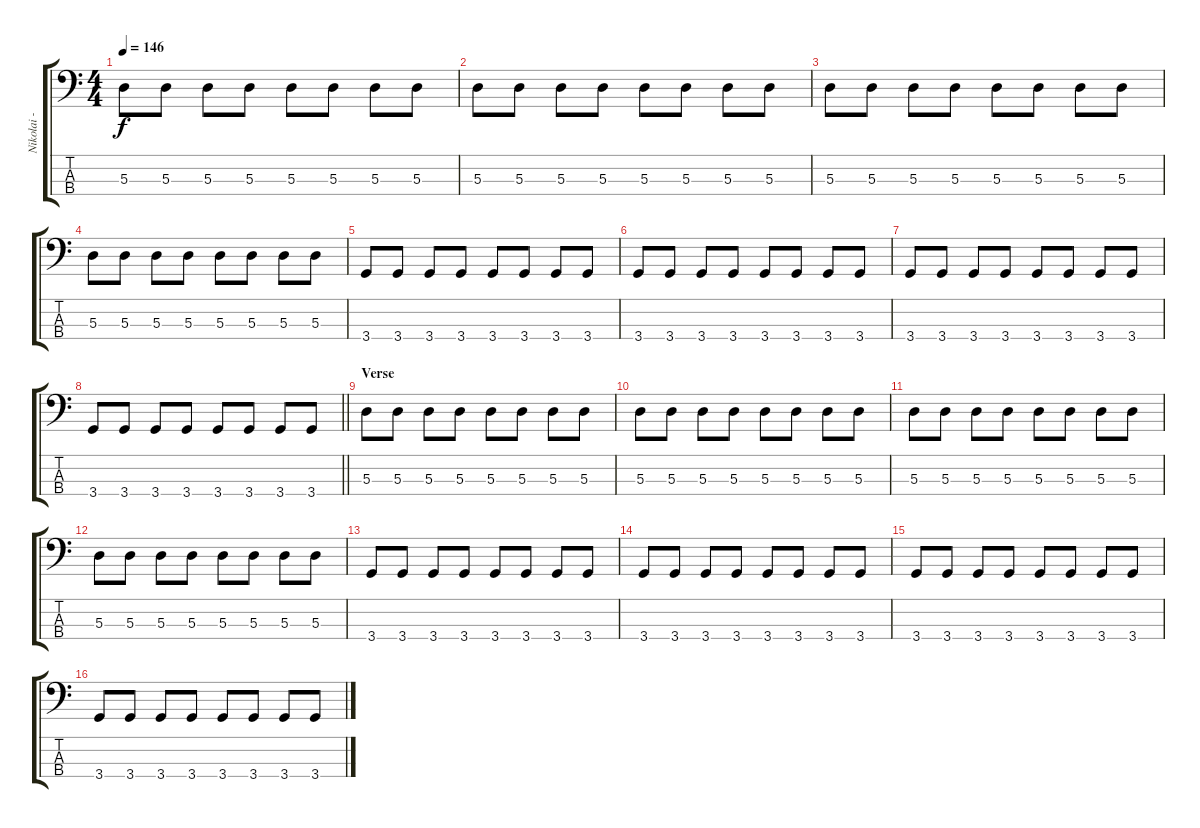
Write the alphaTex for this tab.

\track ("Nikolai - Bass RSE" "Nikolai - ") {instrument electricbasspick}
\staff {score tabs}
\tuning (G2 D2 A1 E1) {hide}
\ts (4 4)
\tempo 146
\clef f4
\ks c
5.3.8{dy f} 5.3.8 5.3.8 5.3.8 5.3.8 5.3.8 5.3.8 5.3.8 |
5.3.8 5.3.8 5.3.8 5.3.8 5.3.8 5.3.8 5.3.8 5.3.8 |
5.3.8 5.3.8 5.3.8 5.3.8 5.3.8 5.3.8 5.3.8 5.3.8 |
5.3.8 5.3.8 5.3.8 5.3.8 5.3.8 5.3.8 5.3.8 5.3.8 |
3.4.8 3.4.8 3.4.8 3.4.8 3.4.8 3.4.8 3.4.8 3.4.8 |
3.4.8 3.4.8 3.4.8 3.4.8 3.4.8 3.4.8 3.4.8 3.4.8 |
3.4.8 3.4.8 3.4.8 3.4.8 3.4.8 3.4.8 3.4.8 3.4.8 |
\barLineRight lightlight
3.4.8 3.4.8 3.4.8 3.4.8 3.4.8 3.4.8 3.4.8 3.4.8 |
\section ("" "Verse")
5.3.8 5.3.8 5.3.8 5.3.8 5.3.8 5.3.8 5.3.8 5.3.8 |
5.3.8 5.3.8 5.3.8 5.3.8 5.3.8 5.3.8 5.3.8 5.3.8 |
5.3.8 5.3.8 5.3.8 5.3.8 5.3.8 5.3.8 5.3.8 5.3.8 |
5.3.8 5.3.8 5.3.8 5.3.8 5.3.8 5.3.8 5.3.8 5.3.8 |
3.4.8 3.4.8 3.4.8 3.4.8 3.4.8 3.4.8 3.4.8 3.4.8 |
3.4.8 3.4.8 3.4.8 3.4.8 3.4.8 3.4.8 3.4.8 3.4.8 |
3.4.8 3.4.8 3.4.8 3.4.8 3.4.8 3.4.8 3.4.8 3.4.8 |
3.4.8 3.4.8 3.4.8 3.4.8 3.4.8 3.4.8 3.4.8 3.4.8
